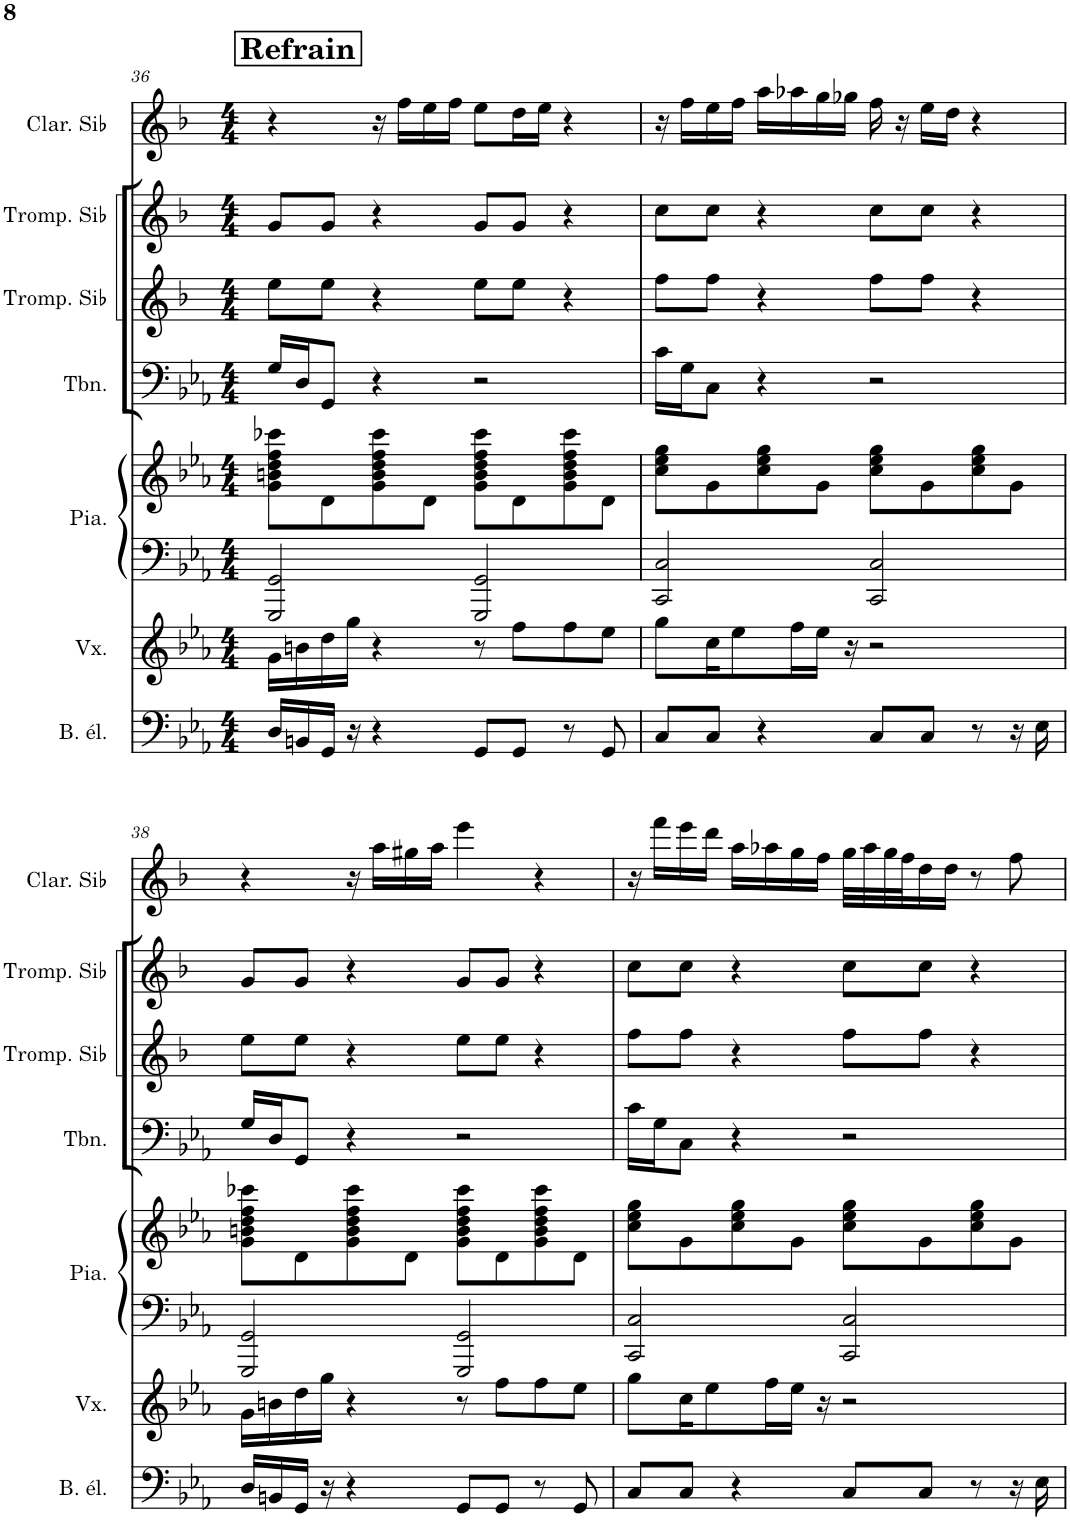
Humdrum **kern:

**kern	**kern	**kern	**kern	**kern	**kern	**kern	**kern
*part7	*part6	*part5	*part5	*part4	*part3	*part2	*part1
*staff8	*staff7	*staff6	*staff5	*staff4	*staff3	*staff2	*staff1
*I"Basse électrique	*I"Voix	*I"Piano	*	*I"Trombone	*I"Trompette en Sib	*I"Trompette en Sib	*I"Clarinette en Sib
*I'B. él.	*I'Vx.	*I'Pia.	*	*I'Tbn.	*I'Tromp. Sib	*I'Tromp. Sib	*I'Clar. Sib
!!LO:PB:g=z
*clefF4	*clefG2	*clefF4	*clefG2	*clefF4	*clefG2	*clefG2	*clefG2
*Trd7c12	*	*	*	*	*Trd1c2	*Trd1c2	*Trd1c2
*k[b-e-a-]	*k[b-e-a-]	*k[b-e-a-]	*k[b-e-a-]	*k[b-e-a-]	*k[b-]	*k[b-]	*k[b-]
*M4/4	*M4/4	*M4/4	*M4/4	*M4/4	*M4/4	*M4/4	*M4/4
!!LO:REH:place=s1:a:B:cj:fs=14:t=Refrain
=36	=36	=36	=36	=36	=36	=36	=36
16D/LL	16g\LL	2GGG/ 2GG/	8g\ 8bn\ 8dd\ 8ff\ 8ccc-X\L	16G/LL	8ee\L	8g/L	4r
16BBn/	16bn\	.	.	16D/J	.	.	.
16GG/JJ	16dd\	.	8d\	8GG/J	8ee\J	8g/J	.
16r	16gg\JJ	.	.	.	.	.	.
4r	4r	.	8g\ 8b\ 8dd\ 8ff\ 8ccc-\	4r	4r	4r	16r
.	.	.	.	.	.	.	16ff\LL
.	.	.	8d\J	.	.	.	16ee\
.	.	.	.	.	.	.	16ff\JJ
8GG/L	8r	2GGG/ 2GG/	8g\ 8b\ 8dd\ 8ff\ 8ccc-\L	2r	8ee\L	8g/L	8ee\L
8GG/J	8ff\L	.	8d\	.	8ee\J	8g/J	16dd\L
.	.	.	.	.	.	.	16ee\JJ
8r	8ff\	.	8g\ 8b\ 8dd\ 8ff\ 8ccc-\	.	4r	4r	4r
8GG/	8ee-\J	.	8d\J	.	.	.	.
=37	=37	=37	=37	=37	=37	=37	=37
8C/L	8gg\L	2CC/ 2C/	8cc\ 8ee-\ 8gg\L	16c\LL	8ff\L	8cc\L	16r
.	.	.	.	16G\J	.	.	16ff\LL
8C/J	16cc\K	.	8g\	8C\J	8ff\J	8cc\J	16ee\
.	8ee-\	.	.	.	.	.	16ff\JJ
4r	.	.	8cc\ 8ee-\ 8gg\	4r	4r	4r	16aa\LL
.	16ff\L	.	.	.	.	.	16aa-X\
.	16ee-\JJ	.	8g\J	.	.	.	16gg\
.	16r	.	.	.	.	.	16gg-X\JJ
8C/L	2r	2CC/ 2C/	8cc\ 8ee-\ 8gg\L	2r	8ff\L	8cc\L	16ff\
.	.	.	.	.	.	.	16r
8C/J	.	.	8g\	.	8ff\J	8cc\J	16ee\LL
.	.	.	.	.	.	.	16dd\JJ
8r	.	.	8cc\ 8ee-\ 8gg\	.	4r	4r	4r
16r	.	.	8g\J	.	.	.	.
16E-\	.	.	.	.	.	.	.
!!LO:LB:g=z
=38	=38	=38	=38	=38	=38	=38	=38
16D/LL	16g\LL	2GGG/ 2GG/	8g\ 8bn\ 8dd\ 8ff\ 8ccc-X\L	16G/LL	8ee\L	8g/L	4r
16BBn/	16bn\	.	.	16D/J	.	.	.
16GG/JJ	16dd\	.	8d\	8GG/J	8ee\J	8g/J	.
16r	16gg\JJ	.	.	.	.	.	.
4r	4r	.	8g\ 8b\ 8dd\ 8ff\ 8ccc-\	4r	4r	4r	16r
.	.	.	.	.	.	.	16aa\LL
.	.	.	8d\J	.	.	.	16gg#X\
.	.	.	.	.	.	.	16aa\JJ
8GG/L	8r	2GGG/ 2GG/	8g\ 8b\ 8dd\ 8ff\ 8ccc-\L	2r	8ee\L	8g/L	4eee\
8GG/J	8ff\L	.	8d\	.	8ee\J	8g/J	.
8r	8ff\	.	8g\ 8b\ 8dd\ 8ff\ 8ccc-\	.	4r	4r	4r
8GG/	8ee-\J	.	8d\J	.	.	.	.
=39	=39	=39	=39	=39	=39	=39	=39
8C/L	8gg\L	2CC/ 2C/	8cc\ 8ee-\ 8gg\L	16c\LL	8ff\L	8cc\L	16r
.	.	.	.	16G\J	.	.	16fff\LL
8C/J	16cc\K	.	8g\	8C\J	8ff\J	8cc\J	16eee\
.	8ee-\	.	.	.	.	.	16ddd\JJ
4r	.	.	8cc\ 8ee-\ 8gg\	4r	4r	4r	16aa\LL
.	16ff\L	.	.	.	.	.	16aa-X\
.	16ee-\JJ	.	8g\J	.	.	.	16gg\
.	16r	.	.	.	.	.	16ff\JJ
8C/L	2r	2CC/ 2C/	8cc\ 8ee-\ 8gg\L	2r	8ff\L	8cc\L	32gg\LLL
.	.	.	.	.	.	.	32aa-\
.	.	.	.	.	.	.	32gg\
.	.	.	.	.	.	.	32ff\J
8C/J	.	.	8g\	.	8ff\J	8cc\J	16dd\
.	.	.	.	.	.	.	16dd\JJ
8r	.	.	8cc\ 8ee-\ 8gg\	.	4r	4r	8r
16r	.	.	8g\J	.	.	.	8ff\
16E-\	.	.	.	.	.	.	.
=	=	=	=	=	=	=	=
*-	*-	*-	*-	*-	*-	*-	*-
